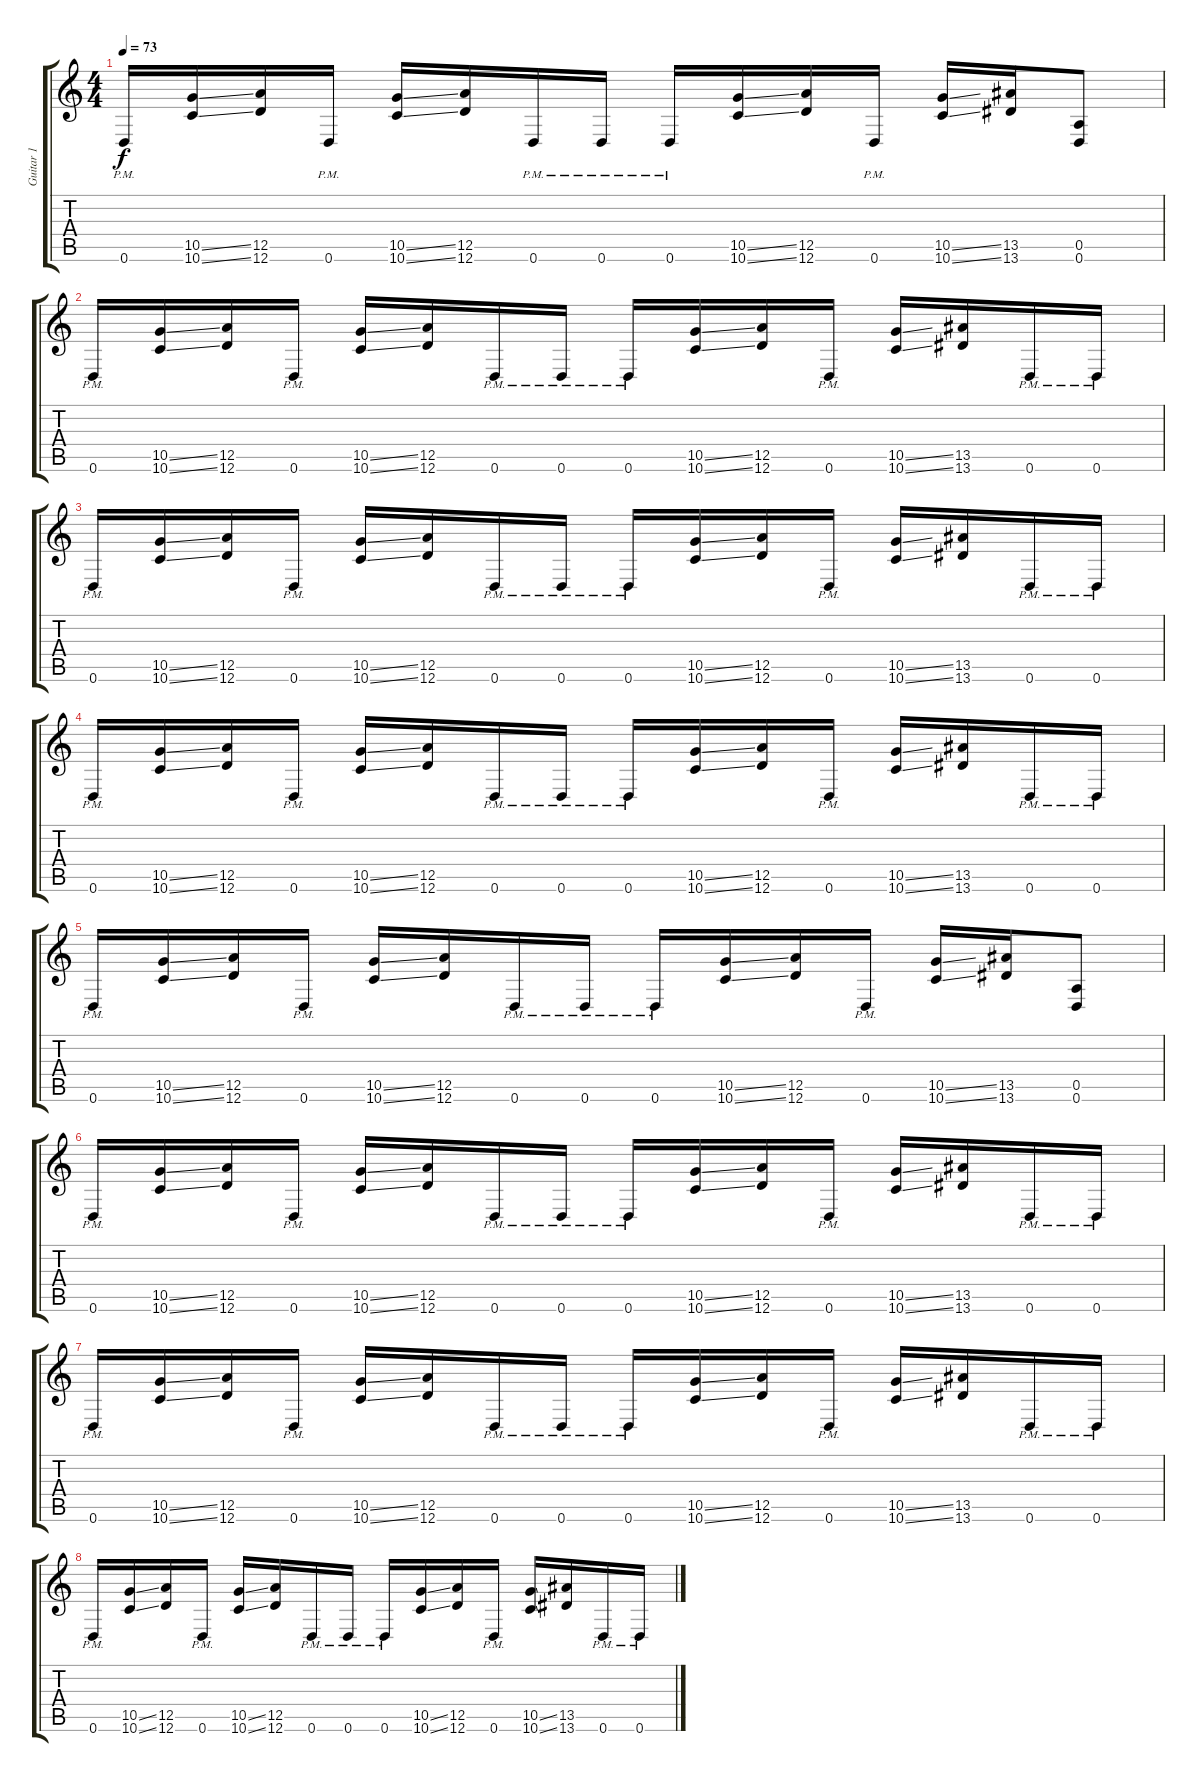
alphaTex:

\track ("Guitar 1" "Guitar 1") {instrument distortionguitar}
\staff {score tabs}
\tuning (E4 B3 G3 D3 A2 D2) {hide}
\ts (4 4)
\tempo 73
\clef g2
\ks c
0.6{pm}.16{dy f} (10.5{ss} 10.6{ss}).16 (12.5 12.6).16 0.6{pm}.16 (10.5{ss} 10.6{ss}).16 (12.5 12.6).16 0.6{pm}.16 0.6{pm}.16 0.6{pm}.16 (10.5{ss} 10.6{ss}).16 (12.5 12.6).16 0.6{pm}.16 (10.5{ss} 10.6{ss}).16 (13.5 13.6).16 (0.5 0.6).8 |
0.6{pm}.16 (10.5{ss} 10.6{ss}).16 (12.5 12.6).16 0.6{pm}.16 (10.5{ss} 10.6{ss}).16 (12.5 12.6).16 0.6{pm}.16 0.6{pm}.16 0.6{pm}.16 (10.5{ss} 10.6{ss}).16 (12.5 12.6).16 0.6{pm}.16 (10.5{ss} 10.6{ss}).16 (13.5 13.6).16 0.6{pm}.16 0.6{pm}.16 |
0.6{pm}.16 (10.5{ss} 10.6{ss}).16 (12.5 12.6).16 0.6{pm}.16 (10.5{ss} 10.6{ss}).16 (12.5 12.6).16 0.6{pm}.16 0.6{pm}.16 0.6{pm}.16 (10.5{ss} 10.6{ss}).16 (12.5 12.6).16 0.6{pm}.16 (10.5{ss} 10.6{ss}).16 (13.5 13.6).16 0.6{pm}.16 0.6{pm}.16 |
0.6{pm}.16 (10.5{ss} 10.6{ss}).16 (12.5 12.6).16 0.6{pm}.16 (10.5{ss} 10.6{ss}).16 (12.5 12.6).16 0.6{pm}.16 0.6{pm}.16 0.6{pm}.16 (10.5{ss} 10.6{ss}).16 (12.5 12.6).16 0.6{pm}.16 (10.5{ss} 10.6{ss}).16 (13.5 13.6).16 0.6{pm}.16 0.6{pm}.16 |
0.6{pm}.16 (10.5{ss} 10.6{ss}).16 (12.5 12.6).16 0.6{pm}.16 (10.5{ss} 10.6{ss}).16 (12.5 12.6).16 0.6{pm}.16 0.6{pm}.16 0.6{pm}.16 (10.5{ss} 10.6{ss}).16 (12.5 12.6).16 0.6{pm}.16 (10.5{ss} 10.6{ss}).16 (13.5 13.6).16 (0.5 0.6).8 |
0.6{pm}.16{volume 14} (10.5{ss} 10.6{ss}).16 (12.5 12.6).16 0.6{pm}.16 (10.5{ss} 10.6{ss}).16 (12.5 12.6).16 0.6{pm}.16 0.6{pm}.16 0.6{pm}.16{volume 12} (10.5{ss} 10.6{ss}).16 (12.5 12.6).16 0.6{pm}.16 (10.5{ss} 10.6{ss}).16 (13.5 13.6).16 0.6{pm}.16 0.6{pm}.16 |
0.6{pm}.16{volume 10} (10.5{ss} 10.6{ss}).16 (12.5 12.6).16 0.6{pm}.16 (10.5{ss} 10.6{ss}).16 (12.5 12.6).16 0.6{pm}.16 0.6{pm}.16 0.6{pm}.16{volume 8} (10.5{ss} 10.6{ss}).16 (12.5 12.6).16 0.6{pm}.16 (10.5{ss} 10.6{ss}).16 (13.5 13.6).16 0.6{pm}.16 0.6{pm}.16 |
0.6{pm}.16{volume 6} (10.5{ss} 10.6{ss}).16 (12.5 12.6).16 0.6{pm}.16 (10.5{ss} 10.6{ss}).16 (12.5 12.6).16 0.6{pm}.16 0.6{pm}.16 0.6{pm}.16{volume 4} (10.5{ss} 10.6{ss}).16 (12.5 12.6).16 0.6{pm}.16 (10.5{ss} 10.6{ss}).16 (13.5 13.6).16 0.6{pm}.16 0.6{pm}.16
